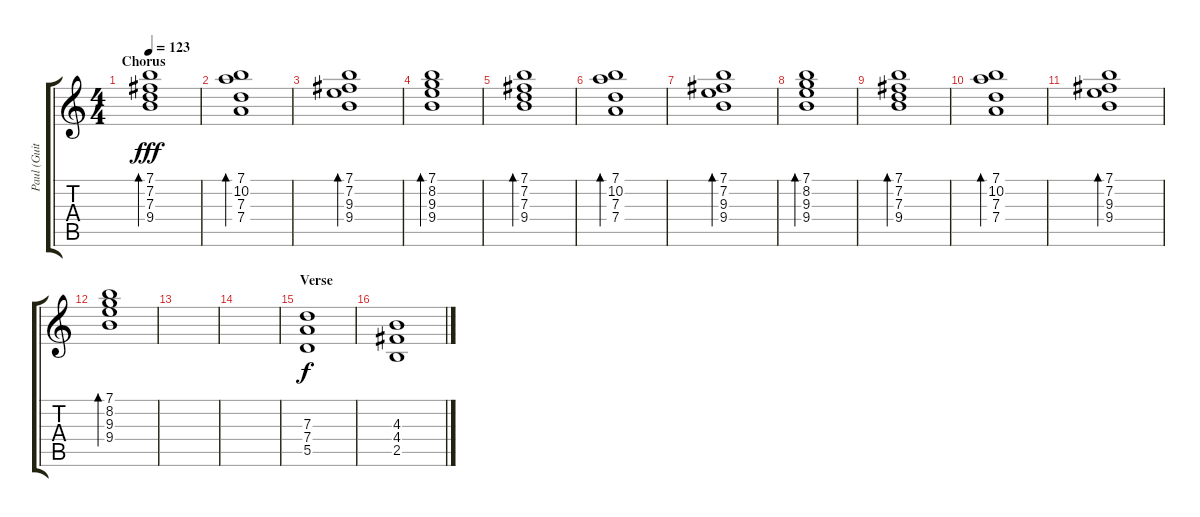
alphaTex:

\track ("Paul (Guitar)" "Paul (Guit") {instrument overdrivenguitar}
\staff {score tabs}
\tuning (E4 B3 G3 D3 A2 E2) {hide}
\ts (4 4)
\section ("" "Chorus")
\tempo 123
\clef g2
\ks c
(7.1 7.2 7.3 9.4).1{bd 120 dy fff} |
(7.1 10.2 7.3 7.4).1{bd 120} |
(7.1 7.2 9.3 9.4).1{bd 120} |
(7.1 8.2 9.3 9.4).1{bd 120} |
(7.1 7.2 7.3 9.4).1{bd 120} |
(7.1 10.2 7.3 7.4).1{bd 120} |
(7.1 7.2 9.3 9.4).1{bd 120} |
(7.1 8.2 9.3 9.4).1{bd 120} |
(7.1 7.2 7.3 9.4).1{bd 120} |
(7.1 10.2 7.3 7.4).1{bd 120} |
(7.1 7.2 9.3 9.4).1{bd 120} |
(7.1 8.2 9.3 9.4).1{bd 120} |
|
|
\section ("" "Verse")
(7.3 7.4 5.5).1{dy f} |
(4.3 4.4 2.5).1
